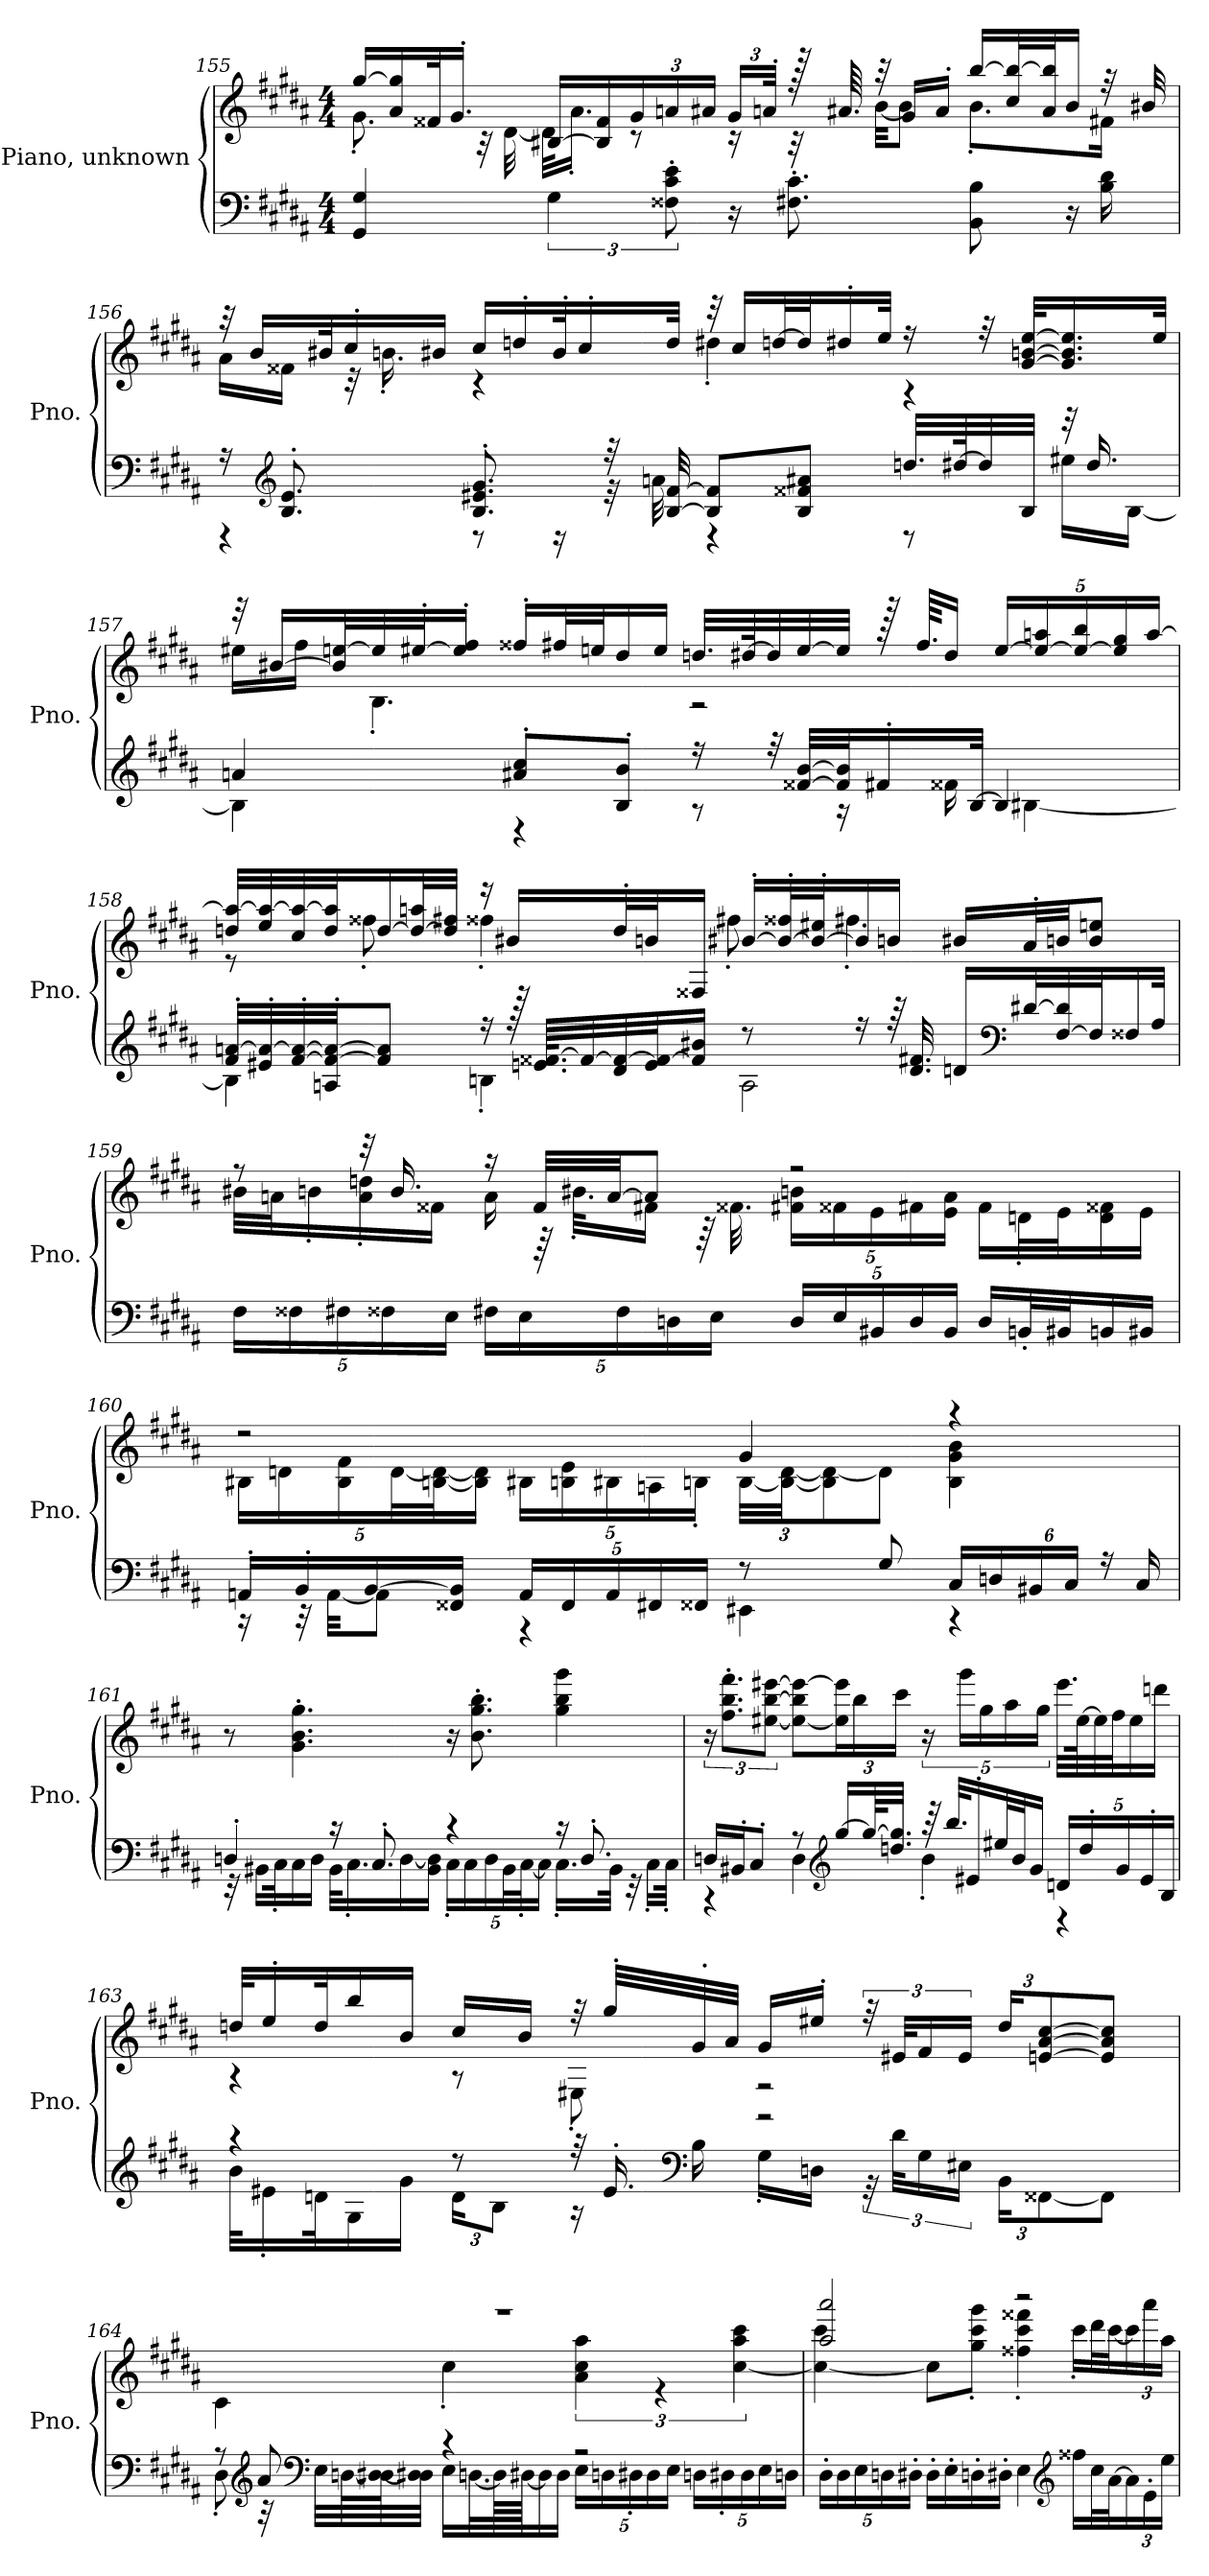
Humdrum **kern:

**kern	**kern
*part1	*part1
*staff2	*staff1
*I"Piano, unknown	*
*I'Pno.	*
!!LO:PB:g=z
*clefF4	*clefG2
*k[f#c#g#d#a#]	*k[f#c#g#d#a#]
*M4/4	*M4/4
=155	=155
*	*^
4GG#/ 4G#/	[16gg#/LL	8.g#'\
.	16a#/ 16gg#/]	.
.	32f##X/K	.
.	16.g#'/JJ	.
.	.	32r
.	.	[32d#\
6G#\	[16B#X/LL	32d#\KLL]
.	.	16.a#'\JJ
.	16B#/] 16f##/	.
*	*Xbrackettup	*
.	24g#/	8r
12F##X\' 12c#\' 12e\'	24an/	.
.	24a#X/JJ	.
16r	24g#/LL	16r
.	48an'/JJk	.
8.F#X\' 8.c#\'	128r	32r
.	64.a#X/	.
.	32r	[32b\KKL
.	16g#/LL	8b\J]
.	16a#'/JJ	.
8BB\ 8B\	[16bb/LL	8.b'\L
.	32cc#/ 32bb/_L	.
.	32a#/ 32bb/]J	.
16r	16b/JJ	.
16B\ 16d#\	32r	16f#X\Jk
.	32b#X/	.
!!LO:LB:g=z	!!
=156	=156	=156
*^	*	*
16r	4r	32r	16a#\LL
.	.	16b/LL	.
*clefG2	*	*	*
8.B/' 8.e/'	.	.	16f##X\JJ
.	.	32b#X/K	.
.	.	16cc#'/	32r
.	.	.	16.bn'\
.	.	16b#X/JJ	.
8.B/' 8.e#X/' 8.g#/'	8r	16cc#/LL	4r
.	.	16ddn'/	.
.	16r	32b#'/K	.
.	.	16cc#'/	.
32r	32r	.	.
[32B/ [32f#/	32an\	32dd/JJk	.
8B/] 8f#/]L	4r	32r	4dd#X'\
.	.	16cc#/LL	.
.	.	[32ddn/L	.
8B/ 8f##X/ 8a#X/J	.	32dd/J]	.
.	.	16dd#X'/	.
.	.	32ee/JJk	.
32.ddn/LLL	8r	16r	4r
[64dd#X/K	.	.	.
32dd#/]	.	32r	.
32B/JJJ	.	[32g#/ [32bn/ [32ee/KLL	.
32r	16ee#X\LL	16.g#/] 16.b/] 16.ee/]	.
16.dd#/	.	.	.
.	[16B\JJ	.	.
.	.	32ee/JJk	.
!!LO:LB:g=z	!!
=157	=157	=157	=157
4an/	4B\]	32r	16ee#X\LL
.	.	[16b#X/LL	.
.	.	.	16ff#\JJ
.	.	32b#/] [32een/L	.
.	.	32ee/]	4.B'\
.	.	[32ee#X'/J	.
.	.	16ee#/]' 16ff#/'JJ	.
8a#X/' 8cc#/'L	4r	16ff##X'/LL	.
.	.	32ff#X/L	.
.	.	32een/J	.
8B/' 8b/'J	.	16dd#/	.
.	.	16ee/JJ	.
16r	8r	32.ddn/LLL	2r
.	.	[64dd#X/K	.
32r	.	32dd#/]	.
[32f##X/ [32b/LLL	.	[32ee/	.
32f##/] 32b/]J	16r	32ee/JJJ]	.
16f#X'/	.	128r	.
.	.	64.ff#/KKLL	.
.	16f##X\	16dd#/JJ	.
[32B/JJk	.	.	.
4B/]	[4B#X\	[20ee/LL	.
.	.	20ee/_ 20aan/	.
.	.	20ee/_ 20bb/	.
.	.	20ee/] 20gg#/	.
.	.	[20aa/JJ	.
!!LO:LB:g=z	!!
=158	=158	=158	=158
32f#/' [32an/'LLL	4B#\]	32ddn/ 32aa/_LLL	8r
32e#X/' 32a/_'	.	32ee/ 32aa/_	.
[32f#/' 32a/_'	.	32cc#/ 32aa/_	.
32An/' 32f#/_' 32a/_'JJ	.	32dd/ 32aa/]J	.
8f#/] 8a/]J	.	[16dd/	8ff##X'\
.	.	32dd/_ 32aan/L	.
.	.	32dd/] 32ff#X/JJJ	.
16r	4Bn'\	16r	4ff##X'\
128r	.	16b#X/LL	.
64.en/ [64.f##X/KLLL	.	.	.
32f##/_	.	.	.
32d#/ 32f##/_	.	32dd'/L	.
32e/ 32f##/_J	.	32bn/J	.
16f##/] 16b#X/JJ	.	16F##X/JJ	.
8r	2A\	[16b#X'/LL	8ff#X'\
.	.	32b#/_' 32ff##X/'L	.
.	.	32b#/_' 32ee#X/'J	.
16r	.	16b#/]	4.ff#X'\
64r	.	16bn/JJ	.
32.d#/ 32.f#X/	.	.	.
16dn/LL	.	16b#X/LL	.
*clefF4	*	*	*
[32d#X/L	.	32a#'/L	.
[32F#/ 32d#/]	.	32bn/JJ	.
32F#/J]	.	8b/ 8een/J	.
16F##X/	.	.	.
32A/JJk	.	.	.
*v	*v	*	*
!!LO:LB:g=z	!!
=159	=159	=159
*Xbrackettup	*	*
20F#\LL	8r	32b#X\LLL
.	.	32an\J
20F##X\	.	.
.	.	16bn'\
20F#X\	.	.
.	32r	16a\' 16ddn\'
20F##X\	.	.
.	16.b/	.
.	.	16f##X\JJ
20E\JJ	.	.
20F#X\LL	16r	16a\
20E\	.	.
.	32f##/LLL	64r
.	.	32.b#X'\KLL
.	[32a/JJ	.
20F#\	.	.
.	8a/J]	16f#X\JJ
20Dn\	.	.
.	.	64r
20E\JJ	.	.
.	.	32.f##X\
20D/LL	2r	20f#X\ 20bn\LL
20E/	.	20f##X\
20BB#X/	.	20e\
20D/	.	20f#X\
20BB#/JJ	.	20e\ 20a\JJ
16D/LL	.	16f#\LL
32BBn'/L	.	32dn'\L
32BB#X/J	.	32e\J
16BBn/	.	16d\ 16f##X\
16BB#X/JJ	.	16e\JJ
!!LO:LB:g=z	!!
=160	=160	=160
*^	*	*
16AAn'/LL	16r	2r	20B#X\LL
.	.	.	20dn\
16BB'/	32r	.	.
.	[32AA\KKL	.	.
.	.	.	20B#\ 20f#\
[16BB/	8AA\J]	.	.
.	.	.	[40d\L
.	.	.	[40Bn\ 40d\_J
16FF##X/ 16BB/]JJ	.	.	.
.	.	.	20B\] 20d\]JJ
20AA/LL	4r	.	20B#X\LL
20FF##/	.	.	20Bn\ 20e\
20AA/	.	.	20B#X\
20FF#X/	.	.	20An\
20FF##X/JJ	.	.	20Bn'\JJ
8r	4EE#X\	4g#/	[48B\LLL
.	.	.	48B\_ [48d\JJ
.	.	.	12B\] 12d\_
8G#/	.	.	8d\J]
24C#/LL	4r	4r	4B\ 4g#\ 4b\
24Dn/	.	.	.
24BB#X/	.	.	.
*brackettup	*	*	*
24C#/JJ	.	.	.
24r	.	.	.
24C#/	.	.	.
*	*	*v	*v
!!LO:PB:g=z
=161	=161	=161
4Dn'/	32r	8r
.	16BB#X\LL	.
.	32C#'\K	.
.	16C#\	4.g#\' 4.b\' 4.gg#\'
.	16D\JJ	.
16r	32BB#\KLL	.
.	16.C#'\	.
8.C#'/	.	.
.	[16D\	.
.	16BB#\ 16D\]JJ	.
*	*Xbrackettup	*
4r	20C#'\LL	16r
.	20C#\	.
.	.	8.b\' 8.gg#\' 8.bb\'
.	20D\	.
.	40BB#\L	.
.	[40C#'\J	.
.	20C#\JJ]	.
16r	16.C#'\LL	4gg#\ 4bb\ 4ggg#\
8.D'/	.	.
.	32BB#\JJk	.
.	32r	.
.	16C#'\LL	.
.	32C#'\JJk	.
!!LO:LB:g=z
=162	=162	=162
*	*	*brackettup
16Dn/LL	4r	24r
.	.	12.ff#\' 12.bb\' 12.fff#\'L
16BB#X'/J	.	.
8C#'/J	.	.
.	.	[12ee#X\ [12bb\ [12eee#X\J
8r	4D\	8ee#\_ 8bb\] 8eee#\_L
*clefG2	*	*
*	*	*Xbrackettup
[16gg#/LL	.	24ee#\] 24eee#\]L
.	.	24bb\
64gg#/KL_	.	.
32.ddn/ 32.gg#/]JJJ	.	.
.	.	24ccc#\JJ
*	*	*brackettup
64r	4b'\	20r
32.bb/KLL	.	.
.	.	20ggg#\LL
16e#X'/	.	.
.	.	20gg#\
32ee#X/L	.	.
.	.	20aa#\
32b/J	.	.
16g#/JJ	.	.
.	.	20gg#\JJ
20dn/LL	4r	32.eee#\LLL
.	.	[64ee#\K
20dd'/	.	.
.	.	32ee#\]
.	.	32ff#\J
20g#/	.	.
.	.	16ee#\
20e#'/	.	.
.	.	16dddn\JJ
20B/JJ	.	.
!!LO:LB:g=z
=163	=163	=163
*	*	*^
4r	32b\KLL	32ddn/KLL	4r
.	16e#X'\	16ee'/	.
.	32dn\K	32dd/K	.
.	16G#\	16bb/	.
.	16g#\JJ	16b/JJ	.
8r	24d\KL	16cc#/LL	8r
.	12B\J	.	.
.	.	16b/JJ	.
32r	16r	32r	8E#X'\
16.e#'/	.	32gg#'/LLL	.
*clefF4	*	*	*
.	16B\	32g#'/	.
.	.	32a#/JJJ	.
2r	16G#'\LL	16g#/LL	2r
.	16Dn\JJ	16ee#X'/JJ	.
*	*brackettup	*	*
.	48r	48r	.
.	48d\KLL	48e#X/KLL	.
.	24G#\	24f#/	.
.	24E#X\JJ	24e#/JJ	.
*	*Xbrackettup	*Xbrackettup	*
.	24BB\KL	24dd/KL	.
.	[12FF##X\	[12en/ [12a#/ [12cc#/	.
.	8FF##\J]	8e/] 8a#/] 8cc#/]J	.
!!LO:LB:g=z	!!
=164	=164	=164	=164
8r	8D#'\	1r	4c#\
*clefG2	*	*	*
8a#/	32r	.	.
*clefF4	*	*	*
.	32E\LLL	.	.
.	[64Dn\L	.	.
.	64D\_ 64D#X\J	.	.
.	32D\] 32D#X\JJJ	.	.
4r	16E\LL	.	4cc#'\
.	[32.Dn\L	.	.
.	128D\LL]	.	.
.	[128D#X\JJJ	.	.
.	16D#\]	.	.
.	16D#\JJ	.	.
*	*	*	*brackettup
2r	20E\LL	.	6a#\ 6cc#\ 6aa#\
.	20Dn\	.	.
.	20D#X'\	.	.
.	20D#\	.	.
.	.	.	6r
.	20E\JJ	.	.
.	20Dn\LL	.	.
.	20D#X'\	.	.
.	.	.	[6cc#\ 6aa#\ 6ccc#\
.	20D#\	.	.
.	20E\	.	.
.	20Dn\JJ	.	.
*v	*v	*	*
!!LO:LB:g=z	!!
=165	=165	=165
20D#'\LL	2aa#/ 2aaa#/	4cc#\_ 4ccc#\
20D#\	.	.
20E\	.	.
20Dn\	.	.
20D#X'\JJ	.	.
16D#'\LL	.	8cc#\L]
16E'\	.	.
16Dn'\	.	8gg#\' 8ccc#\' 8ggg#\'J
16D#X'\JJ	.	.
4E\	2r	4ff##X\' 4ccc#\' 4fff##X\'
*clefG2	*	*
16ff##X\LL	.	16ccc#'\LL
32cc#\L	.	32ddd#\L
[32a#\J	.	[32ccc#\J
*	*	*Xbrackettup
24a#\]	.	24ccc#\]
24e'\	.	24aaa#\
24ee\JJ	.	24aa#\JJ
*	*v	*v
=	=
*-	*-
